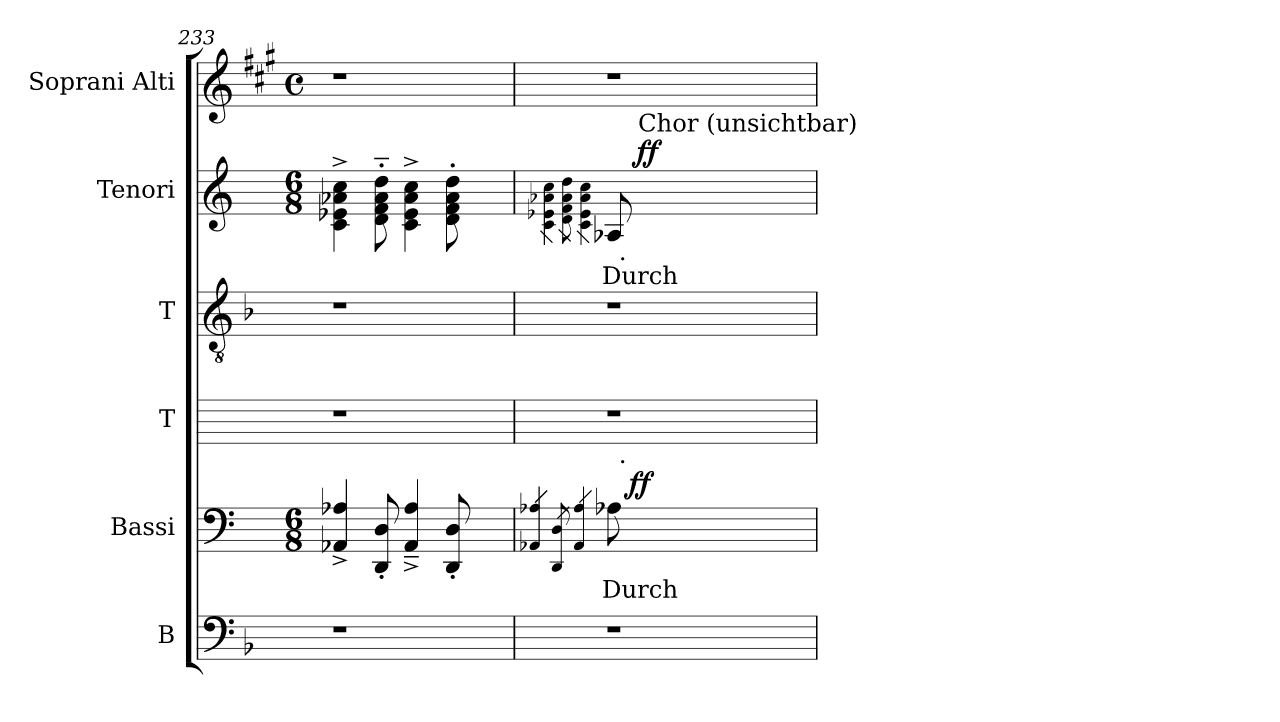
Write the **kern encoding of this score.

**kern	**kern	**text	**dynam	**kern	**kern	**kern	**text	**dynam	**kern
*part6	*part5	*part5	*part5	*part4	*part3	*part2	*part2	*part2	*part1
*staff6	*staff5	*staff5	*staff5	*staff4	*staff3	*staff2	*staff2	*staff2	*staff1
*I"B	*I"Bassi	*	*	*I"T	*I"T	*I"Tenori	*	*	*I"Soprani  Alti
*I'B	*I'B	*	*	*I'T	*I'T	*I'T	*	*	*I'S  A
*clefF4	*clefF4	*	*	*	*clefGv2	*clefG2	*	*	*clefG2
*k[b-]	*k[]	*	*	*	*k[b-]	*k[]	*	*	*k[f#c#g#]
*F:	*C:	*	*	*	*F:	*C:	*	*	*A:
*	*M6/8	*	*	*	*	*M6/8	*	*	*M4/4
*	*	*	*	*	*	*	*	*	*met(c)
=233	=233	=233	=233	=233	=233	=233	=233	=233	=233
1r	4A-X/^> 4AA-X/^>	.	.	1r	1r	4cc\^< 4a-X\^< 4e-X\^< 4c\^<	.	.	1r
.	8D/'> 8DD/'>	.	.	.	.	8dd\~>'< 8a-\~>'< 8f\~>'< 8d\~>'<	.	.	.
.	4A-/^>~< 4AA-/^>~<	.	.	.	.	4cc\^< 4a-\^< 4e-\^< 4c\^<	.	.	.
.	8D/'> 8DD/'>	.	.	.	.	8dd\'< 8a-\'< 8f\'< 8d\'<	.	.	.
.	4ryy	.	.	.	.	4ryy	.	.	.
=234	=234	=234	=234	=234	=234	=234	=234	=234	=234
.	4qA-X/ 4qAA-X/	.	.	.	.	.	.	.	.
.	8qD/ 8qDD/	.	.	.	.	.	.	.	.
.	4qA-/ 4qAA-/	.	.	.	.	.	.	.	.
*	*	*	*	*	*	*clefGv2	*	*	*
.	.	.	.	.	.	4qcc\ 4qa-X\ 4qe-X\ 4qc\	.	.	.
.	.	.	.	.	.	8qdd\ 8qa-\ 8qf\ 8qd\	.	.	.
.	.	.	.	.	.	4qcc\ 4qa-\ 4qe-\ 4qc\	.	.	.
!	!	!LO:LY:b:cj	!	!	!	!	!LO:LY:b:cj	!	!
*	*^	*	*	*	*	*^	*	*	*
*	*	*^	*	*	*	*	*	*^	*	*	*
1r	8A-X\	16ryy	32ryy	Durch	.	1r	1r	8A-X/	16ryy	32ryy	Durch	.	1r
!	!	!	!	!	!	!	!	!	!	!LO:TX:b:t=.	!	!	!
!	!	!	!LO:TX:a:t=.	!	!	!	!	!	!	!	!	!	!
.	.	.	2ryy	.	.	.	.	.	.	2ryy	.	.	.
!	!	!	!	!	!LO:DY:a	!	!	!	!	!	!	!	!
.	.	2...ryy	.	.	ff	.	.	.	64ryy	.	.	.	.
!	!	!	!	!	!	!	!	!	!LO:TX:a:t=Chor (unsichtbar)	!	!	!	!
!	!	!	!	!	!	!	!	!	!	!	!	!LO:DY:a	!
.	.	.	.	.	.	.	.	.	2ryy	.	.	ff	.
.	2..ryy	.	.	.	.	.	.	2..ryy	.	.	.	.	.
.	.	.	4...ryy	.	.	.	.	.	.	4...ryy	.	.	.
.	.	.	.	.	.	.	.	.	4ryy	.	.	.	.
.	.	.	.	.	.	.	.	.	8ryy	.	.	.	.
.	.	.	.	.	.	.	.	.	32.ryy	.	.	.	.
*	*v	*v	*v	*	*	*	*	*v	*v	*v	*	*	*
=	=	=	=	=	=	=	=	=	=
*-	*-	*-	*-	*-	*-	*-	*-	*-	*-
